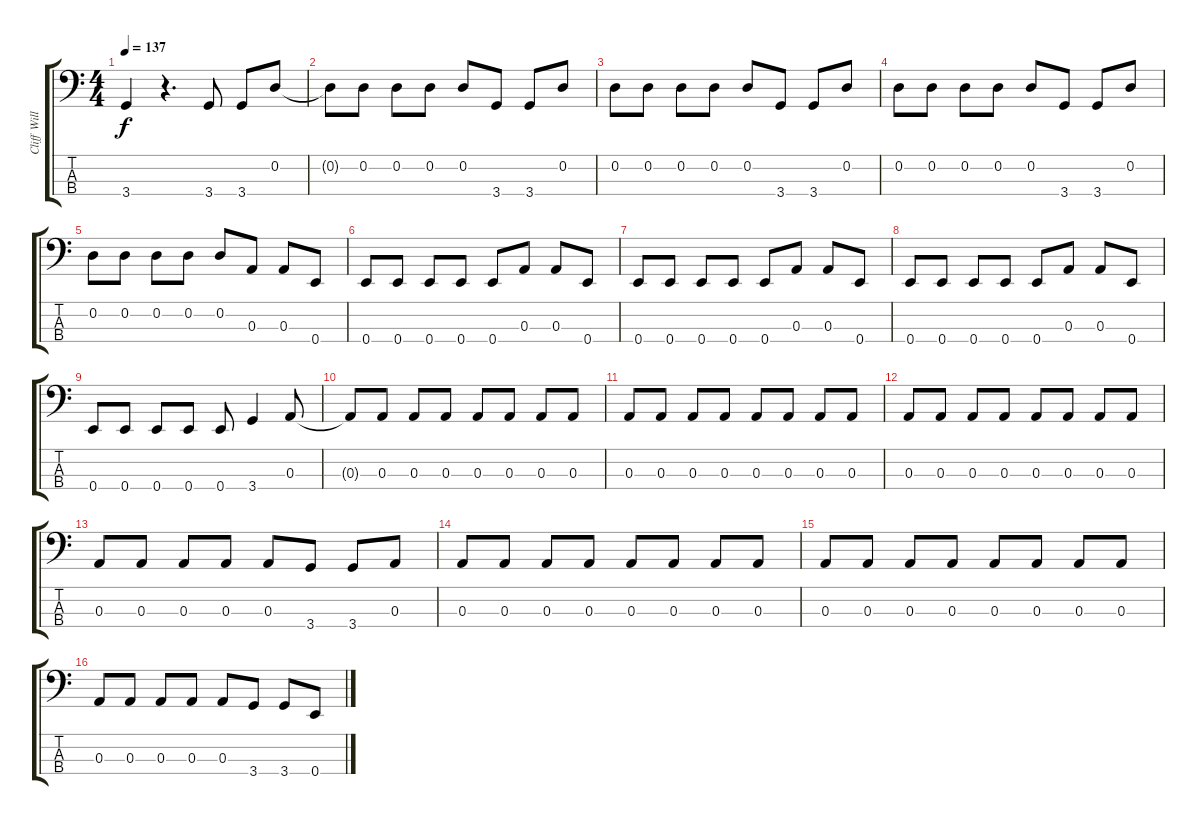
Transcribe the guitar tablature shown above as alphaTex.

\track ("Cliff Williams" "Cliff Will") {instrument electricbasspick}
\staff {score tabs}
\tuning (G2 D2 A1 E1) {hide}
\ts (4 4)
\tempo 137
\clef f4
\ks c
3.4{t}.4{dy f} r.4{d} 3.4.8 3.4.8 0.2.8 |
0.2{t}.8 0.2.8 0.2.8 0.2.8 0.2.8 3.4.8 3.4.8 0.2.8 |
0.2.8 0.2.8 0.2.8 0.2.8 0.2.8 3.4.8 3.4.8 0.2.8 |
0.2.8 0.2.8 0.2.8 0.2.8 0.2.8 3.4.8 3.4.8 0.2.8 |
0.2.8 0.2.8 0.2.8 0.2.8 0.2.8 0.3.8 0.3.8 0.4.8 |
0.4.8 0.4.8 0.4.8 0.4.8 0.4.8 0.3.8 0.3.8 0.4.8 |
0.4.8 0.4.8 0.4.8 0.4.8 0.4.8 0.3.8 0.3.8 0.4.8 |
0.4.8 0.4.8 0.4.8 0.4.8 0.4.8 0.3.8 0.3.8 0.4.8 |
0.4.8 0.4.8 0.4.8 0.4.8 0.4.8 3.4.4 0.3.8 |
0.3{t}.8 0.3.8 0.3.8 0.3.8 0.3.8 0.3.8 0.3.8 0.3.8 |
0.3.8 0.3.8 0.3.8 0.3.8 0.3.8 0.3.8 0.3.8 0.3.8 |
0.3.8 0.3.8 0.3.8 0.3.8 0.3.8 0.3.8 0.3.8 0.3.8 |
0.3.8 0.3.8 0.3.8 0.3.8 0.3.8 3.4.8 3.4.8 0.3.8 |
0.3.8 0.3.8 0.3.8 0.3.8 0.3.8 0.3.8 0.3.8 0.3.8 |
0.3.8 0.3.8 0.3.8 0.3.8 0.3.8 0.3.8 0.3.8 0.3.8 |
0.3.8 0.3.8 0.3.8 0.3.8 0.3.8 3.4.8 3.4.8 0.4.8
